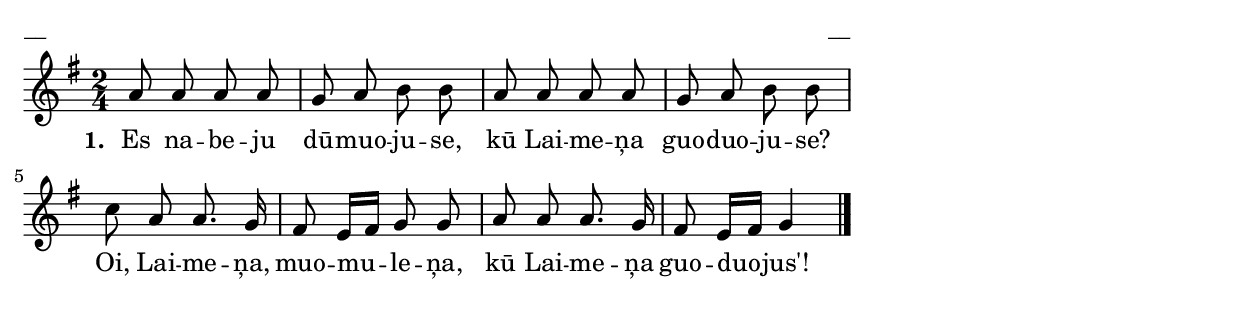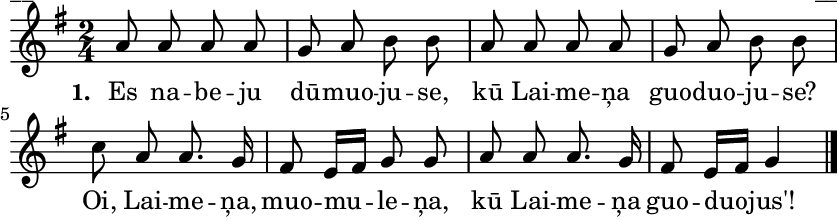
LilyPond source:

\version "2.13.18"
#(ly:set-option 'crop #t)
\paper {
line-width = 14\cm
left-margin = 0.4\cm
between-system-padding = 0.1\cm
between-system-space = 0.1\cm
}
% SBTZK, p.113
\layout {
indent = #0
ragged-last = ##f
}


voiceA = \relative c'' {
\clef "treble"
\key g \major
\time 2/4
a8 a a a | g a b b | a a a a | g a b b |
c a a8. g16 | fis8 e16 [fis] g8 g | a a a8. g16 | fis8 e16 [fis] g4 \bar"|."
}

lyricA = \lyricmode {
\set stanza = "1. "
Es na -- be -- ju dū -- muo -- ju -- se, kū Lai -- me -- ņa guo -- duo -- ju -- se?
Oi, Lai -- me -- ņa, muo -- mu -- le -- ņa, kū Lai -- me -- ņa guo -- duo -- jus'!
}

fullScore = <<
%\new ChordNames { \chordsA }
\new Staff {
<<
\new Voice = "voiceA" { \oneVoice \autoBeamOff \voiceA }
\new Lyrics \lyricsto "voiceA"  \lyricA
%\new Voice = "voiceB" { \voiceTwo \autoBeamOff \voiceB }
>>
}
>>



\score {
\fullScore
\header { piece = "__" opus = "__" }
}
\markup { \with-color #(x11-color 'white) \sans \smaller "__" }
\score {
\unfoldRepeats
\fullScore
\midi {
\context { \Staff \remove "Staff_performer" }
\context { \Voice \consists "Staff_performer" }
}
}


